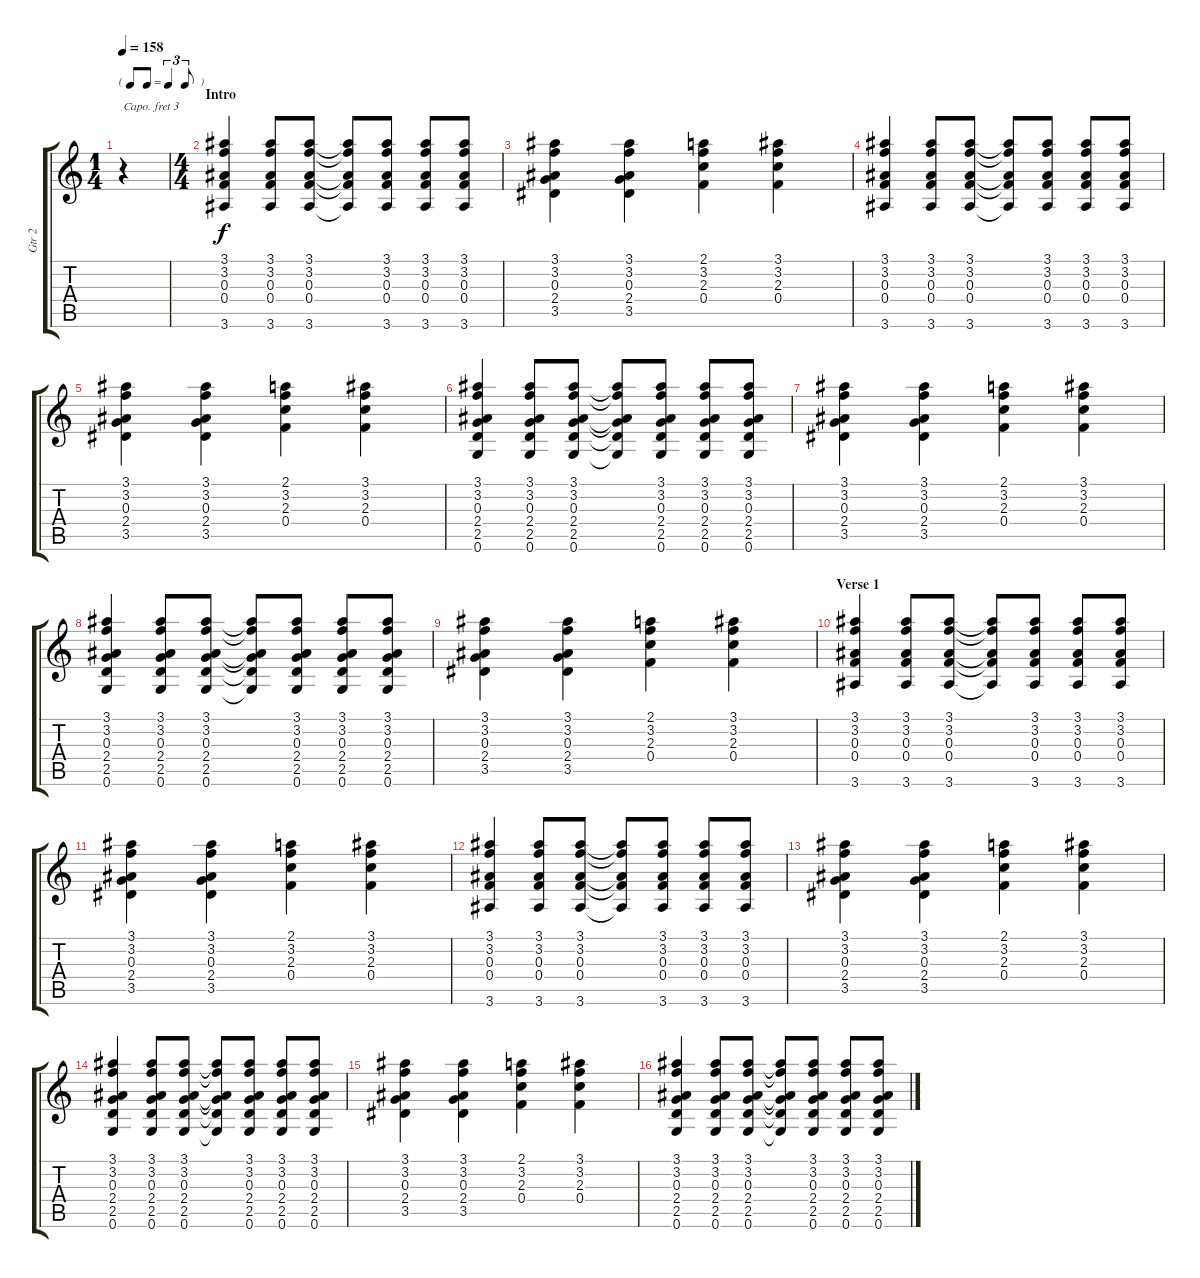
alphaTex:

\track ("Gtr 2" "Gtr 2") {instrument overdrivenguitar}
\staff {score tabs}
\capo 3
\tuning (E4 B3 G3 D3 A2 E2) {hide}
\ts (1 4)
\tf triplet8th
\tempo 158
\clef g2
\ks c
r.4{dy f instrument overdrivenguitar} |
\ts (4 4)
\section ("" "Intro")
(3.1 3.2 0.3 0.4 3.6).4 (3.1 3.2 0.3 0.4 3.6).8 (3.1 3.2 0.3 0.4 3.6).8 (3.1{t} 3.2{t} 0.3{t} 0.4{t} 3.6{t}).8 (3.1 3.2 0.3 0.4 3.6).8 (3.1 3.2 0.3 0.4 3.6).8 (3.1 3.2 0.3 0.4 3.6).8 |
(3.1 3.2 0.3 2.4 3.5).4 (3.1 3.2 0.3 2.4 3.5).4 (2.1 3.2 2.3 0.4).4 (3.1 3.2 2.3 0.4).4 |
(3.1 3.2 0.3 0.4 3.6).4 (3.1 3.2 0.3 0.4 3.6).8 (3.1 3.2 0.3 0.4 3.6).8 (3.1{t} 3.2{t} 0.3{t} 0.4{t} 3.6{t}).8 (3.1 3.2 0.3 0.4 3.6).8 (3.1 3.2 0.3 0.4 3.6).8 (3.1 3.2 0.3 0.4 3.6).8 |
(3.1 3.2 0.3 2.4 3.5).4 (3.1 3.2 0.3 2.4 3.5).4 (2.1 3.2 2.3 0.4).4 (3.1 3.2 2.3 0.4).4 |
(3.1 3.2 0.3 2.4 2.5 0.6).4 (3.1 3.2 0.3 2.4 2.5 0.6).8 (3.1 3.2 0.3 2.4 2.5 0.6).8 (3.1{t} 3.2{t} 0.3{t} 2.4{t} 2.5{t} 0.6{t}).8 (3.1 3.2 0.3 2.4 2.5 0.6).8 (3.1 3.2 0.3 2.4 2.5 0.6).8 (3.1 3.2 0.3 2.4 2.5 0.6).8 |
(3.1 3.2 0.3 2.4 3.5).4 (3.1 3.2 0.3 2.4 3.5).4 (2.1 3.2 2.3 0.4).4 (3.1 3.2 2.3 0.4).4 |
(3.1 3.2 0.3 2.4 2.5 0.6).4 (3.1 3.2 0.3 2.4 2.5 0.6).8 (3.1 3.2 0.3 2.4 2.5 0.6).8 (3.1{t} 3.2{t} 0.3{t} 2.4{t} 2.5{t} 0.6{t}).8 (3.1 3.2 0.3 2.4 2.5 0.6).8 (3.1 3.2 0.3 2.4 2.5 0.6).8 (3.1 3.2 0.3 2.4 2.5 0.6).8 |
(3.1 3.2 0.3 2.4 3.5).4 (3.1 3.2 0.3 2.4 3.5).4 (2.1 3.2 2.3 0.4).4 (3.1 3.2 2.3 0.4).4 |
\section ("" "Verse 1")
(3.1 3.2 0.3 0.4 3.6).4{volume 8} (3.1 3.2 0.3 0.4 3.6).8 (3.1 3.2 0.3 0.4 3.6).8 (3.1{t} 3.2{t} 0.3{t} 0.4{t} 3.6{t}).8 (3.1 3.2 0.3 0.4 3.6).8 (3.1 3.2 0.3 0.4 3.6).8 (3.1 3.2 0.3 0.4 3.6).8 |
(3.1 3.2 0.3 2.4 3.5).4 (3.1 3.2 0.3 2.4 3.5).4 (2.1 3.2 2.3 0.4).4 (3.1 3.2 2.3 0.4).4 |
(3.1 3.2 0.3 0.4 3.6).4 (3.1 3.2 0.3 0.4 3.6).8 (3.1 3.2 0.3 0.4 3.6).8 (3.1{t} 3.2{t} 0.3{t} 0.4{t} 3.6{t}).8 (3.1 3.2 0.3 0.4 3.6).8 (3.1 3.2 0.3 0.4 3.6).8 (3.1 3.2 0.3 0.4 3.6).8 |
(3.1 3.2 0.3 2.4 3.5).4 (3.1 3.2 0.3 2.4 3.5).4 (2.1 3.2 2.3 0.4).4 (3.1 3.2 2.3 0.4).4 |
(3.1 3.2 0.3 2.4 2.5 0.6).4 (3.1 3.2 0.3 2.4 2.5 0.6).8 (3.1 3.2 0.3 2.4 2.5 0.6).8 (3.1{t} 3.2{t} 0.3{t} 2.4{t} 2.5{t} 0.6{t}).8 (3.1 3.2 0.3 2.4 2.5 0.6).8 (3.1 3.2 0.3 2.4 2.5 0.6).8 (3.1 3.2 0.3 2.4 2.5 0.6).8 |
(3.1 3.2 0.3 2.4 3.5).4 (3.1 3.2 0.3 2.4 3.5).4 (2.1 3.2 2.3 0.4).4 (3.1 3.2 2.3 0.4).4 |
(3.1 3.2 0.3 2.4 2.5 0.6).4 (3.1 3.2 0.3 2.4 2.5 0.6).8 (3.1 3.2 0.3 2.4 2.5 0.6).8 (3.1{t} 3.2{t} 0.3{t} 2.4{t} 2.5{t} 0.6{t}).8 (3.1 3.2 0.3 2.4 2.5 0.6).8 (3.1 3.2 0.3 2.4 2.5 0.6).8 (3.1 3.2 0.3 2.4 2.5 0.6).8
